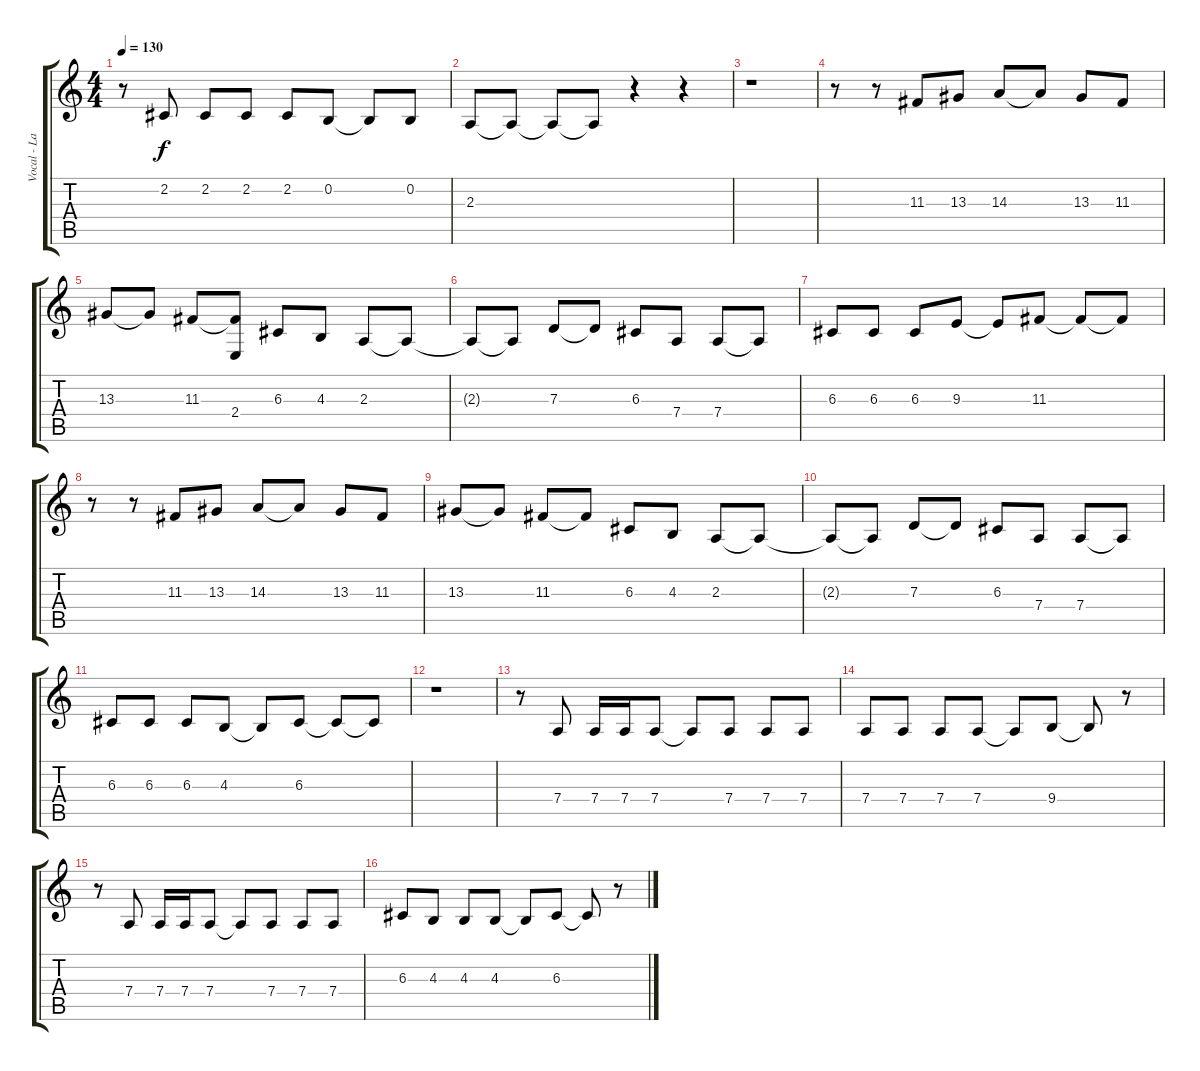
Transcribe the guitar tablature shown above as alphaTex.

\track ("Vocal - Lauri Ylonen" "Vocal - La") {instrument altosax}
\staff {score tabs}
\tuning (E4 B3 G3 D3 A2 E2) {hide}
\ts (4 4)
\tempo 130
\clef g2
\ks c
r.8{dy f} 2.2.8 2.2.8 2.2.8 2.2.8 0.2.8 0.2{t}.8 0.2.8 |
2.3.8 2.3{t}.8 2.3{t}.8 2.3{t}.8 r.4 r.4 |
r.1 |
r.8 r.8 11.3.8 13.3.8 14.3.8 14.3{t}.8 13.3.8 11.3.8 |
13.3.8 13.3{t}.8 11.3.8 (11.3{t} 2.4).8 6.3.8 4.3.8 2.3.8 2.3{t}.8 |
2.3{t}.8 2.3{t}.8 7.3.8 7.3{t}.8 6.3.8 7.4.8 7.4.8 7.4{t}.8 |
6.3.8 6.3.8 6.3.8 9.3.8 9.3{t}.8 11.3.8 11.3{t}.8 11.3{t}.8 |
r.8 r.8 11.3.8 13.3.8 14.3.8 14.3{t}.8 13.3.8 11.3.8 |
13.3.8 13.3{t}.8 11.3.8 11.3{t}.8 6.3.8 4.3.8 2.3.8 2.3{t}.8 |
2.3{t}.8 2.3{t}.8 7.3.8 7.3{t}.8 6.3.8 7.4.8 7.4.8 7.4{t}.8 |
6.3.8 6.3.8 6.3.8 4.3.8 4.3{t}.8 6.3.8 6.3{t}.8 6.3{t}.8 |
r.1 |
r.8 7.4.8 7.4.16 7.4.16 7.4.8 7.4{t}.8 7.4.8 7.4.8 7.4.8 |
7.4.8 7.4.8 7.4.8 7.4.8 7.4{t}.8 9.4.8 9.4{t}.8 r.8 |
r.8 7.4.8 7.4.16 7.4.16 7.4.8 7.4{t}.8 7.4.8 7.4.8 7.4.8 |
6.3.8 4.3.8 4.3.8 4.3.8 4.3{t}.8 6.3.8 6.3{t}.8 r.8
